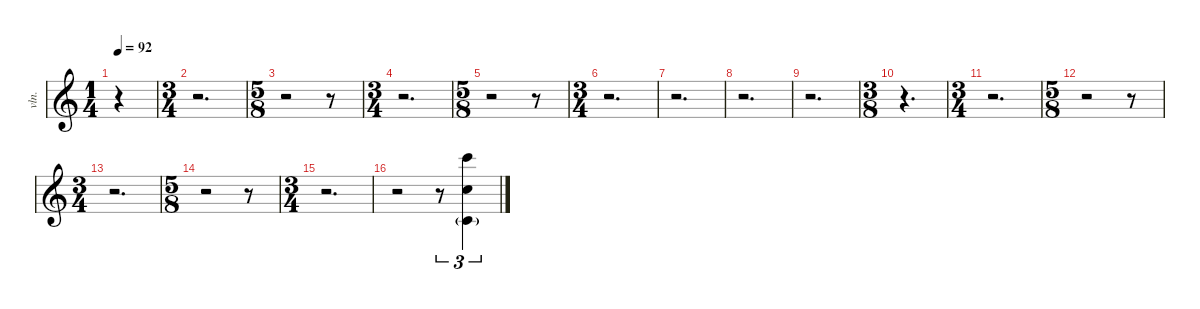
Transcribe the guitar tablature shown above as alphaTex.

\defaultSystemsLayout 4
\hideDynamics
\bracketExtendMode nobrackets
\otherSystemsTrackNameOrientation horizontal
\track ("Per Wiberg" "vln.") {instrument stringensemble1}
\staff {score}
\tuning (E4 B3 G3 D3 A2 E2)
\voice
\ts (1 4)
\beaming (8 2)
\tempo 92
\clef g2
\ks c
r.4{dy f instrument stringensemble1 beam Up} |
\ts (3 4)
\beaming (8 2 2 2)
r.2{d beam Down} |
\ts (5 8)
\beaming (8 3 2)
r.2{beam Down} r.8{beam Down} |
\ts (3 4)
\beaming (8 2 2 2)
r.2{d beam Down} |
\ts (5 8)
\beaming (8 3 2)
r.2{beam Down} r.8{beam Down} |
\ts (3 4)
\beaming (8 2 2 2)
r.2{d beam Down} |
r.2{d beam Down} |
r.2{d beam Down} |
r.2{d beam Down} |
\ts (3 8)
\beaming (8 3)
r.4{d beam Down} |
\ts (3 4)
\beaming (8 2 2 2)
r.2{d beam Down} |
\ts (5 8)
\beaming (8 3 2)
r.2{beam Down} r.8{beam Down} |
\ts (3 4)
\beaming (8 2 2 2)
r.2{d beam Down} |
\ts (5 8)
\beaming (8 3 2)
r.2{beam Down} r.8{beam Down} |
\ts (3 4)
\beaming (8 2 2 2)
r.2{d beam Down} |
r.2{beam Down} r.8{tu (3 2) beam Down} (20.1 17.3 15.5{g}).4{tu (3 2) beam Down}
\voice
\clef g2
\ottava regular
\simile none
\ks c
r.4{dy mf beam Down} |
|
|
|
|
|
|
|
|
|
|
|
|
|
|
